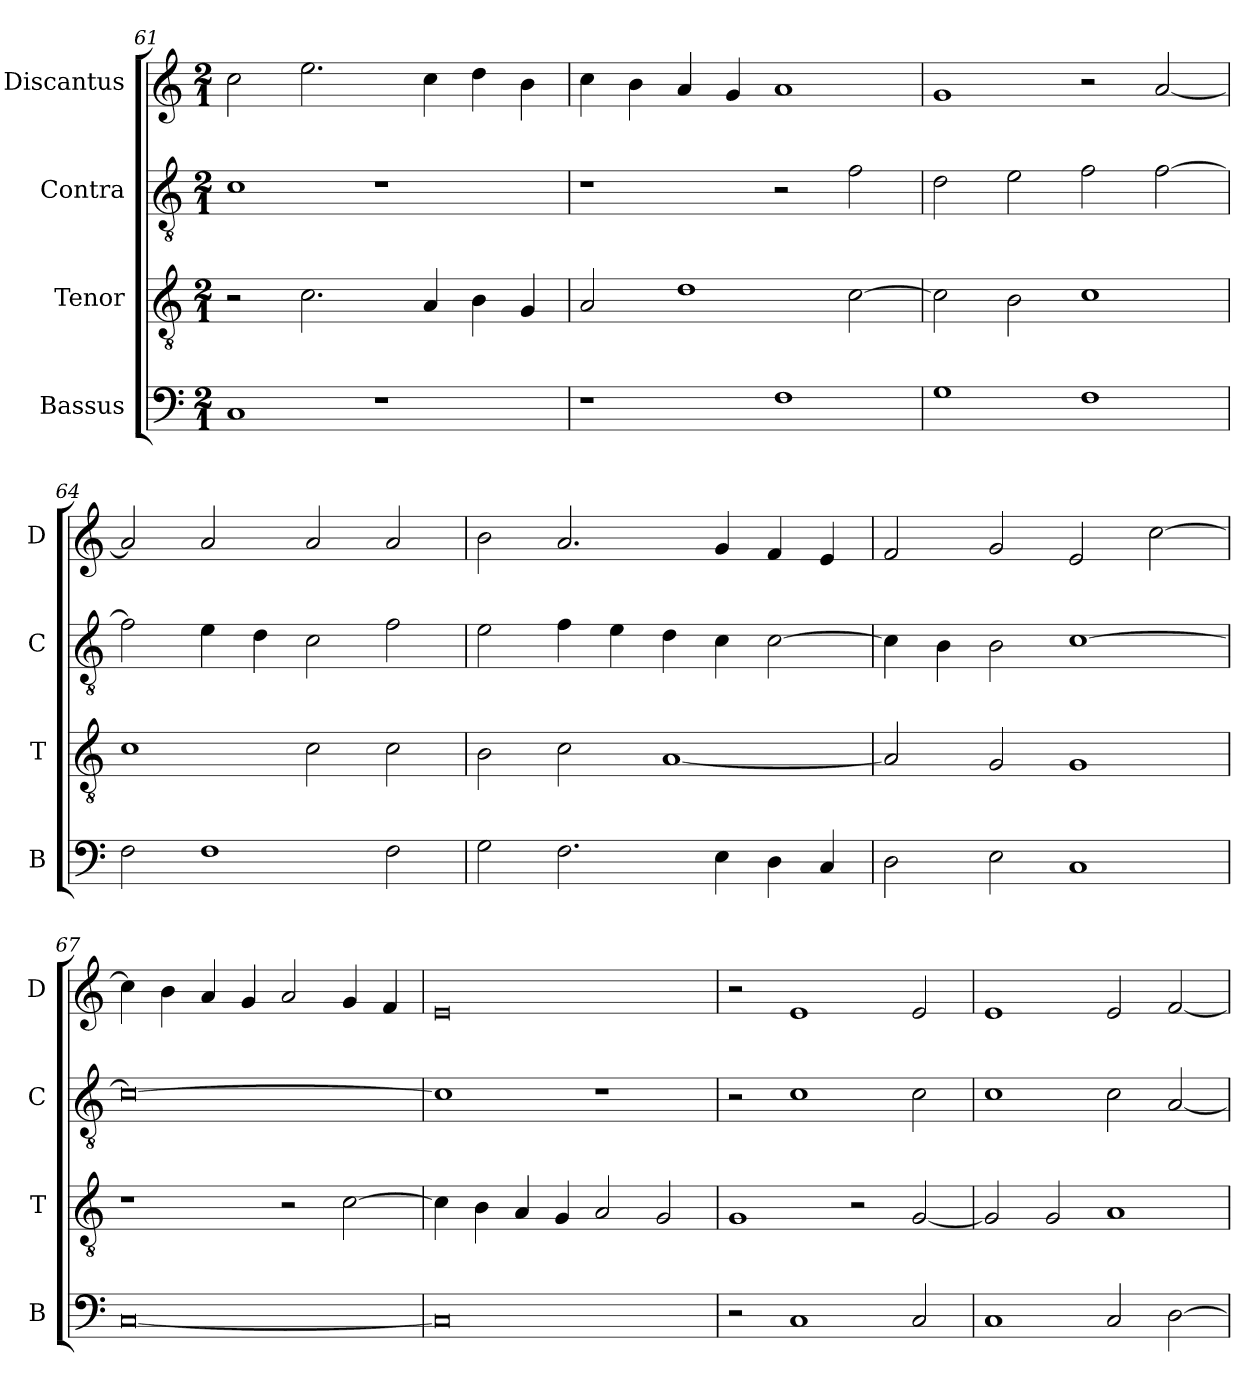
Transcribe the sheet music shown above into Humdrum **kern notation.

**kern	**kern	**kern	**kern
*part4	*part3	*part2	*part1
*staff4	*staff3	*staff2	*staff1
*I"Bassus	*I"Tenor	*I"Contra	*I"Discantus
*I'B	*I'T	*I'C	*I'D
*clefF4	*clefGv2	*clefGv2	*clefG2
*k[]	*k[]	*k[]	*k[]
*M2/1	*M2/1	*M2/1	*M2/1
=61	=61	=61	=61
1C	2r	1c	2cc\
.	2.c\	.	2.ee\
1r	.	1r	.
.	4A/	.	4cc\
.	4B\	.	4dd\
.	4G/	.	4b\
=62	=62	=62	=62
1r	2A/	1r	4cc\
.	.	.	4b\
.	1d	.	4a/
.	.	.	4g/
1F	.	2r	1a
.	[2c\	2f\	.
=63	=63	=63	=63
1G	2c\]	2d\	1g
.	2B\	2e\	.
1F	1c	2f\	2r
.	.	[2f\	[2a/
=64	=64	=64	=64
2F\	1c	2f\]	2a/]
1F	.	4e\	2a/
.	.	4d\	.
.	2c\	2c\	2a/
2F\	2c\	2f\	2a/
=65	=65	=65	=65
2G\	2B\	2e\	2b\
2.F\	2c\	4f\	2.a/
.	.	4e\	.
.	[1A	4d\	.
4E\	.	4c\	4g/
4D\	.	[2c\	4f/
4C/	.	.	4e/
=66	=66	=66	=66
2D\	2A/]	4c\]	2f/
.	.	4B\	.
2E\	2G/	2B\	2g/
1C	1G	[1c	2e/
.	.	.	[2cc\
=67	=67	=67	=67
[0C	1r	0c_	4cc\]
.	.	.	4b\
.	.	.	4a/
.	.	.	4g/
.	2r	.	2a/
.	[2c\	.	4g/
.	.	.	4f/
=68	=68	=68	=68
0C]	4c\]	1c]	0e
.	4B\	.	.
.	4A/	.	.
.	4G/	.	.
.	2A/	1r	.
.	2G/	.	.
=69	=69	=69	=69
2r	1G	2r	2r
1C	.	1c	1e
.	2r	.	.
2C/	[2G/	2c\	2e/
=70	=70	=70	=70
1C	2G/]	1c	1e
.	2G/	.	.
2C/	1A	2c\	2e/
[2D\	.	[2A/	[2f/
=	=	=	=
*-	*-	*-	*-
